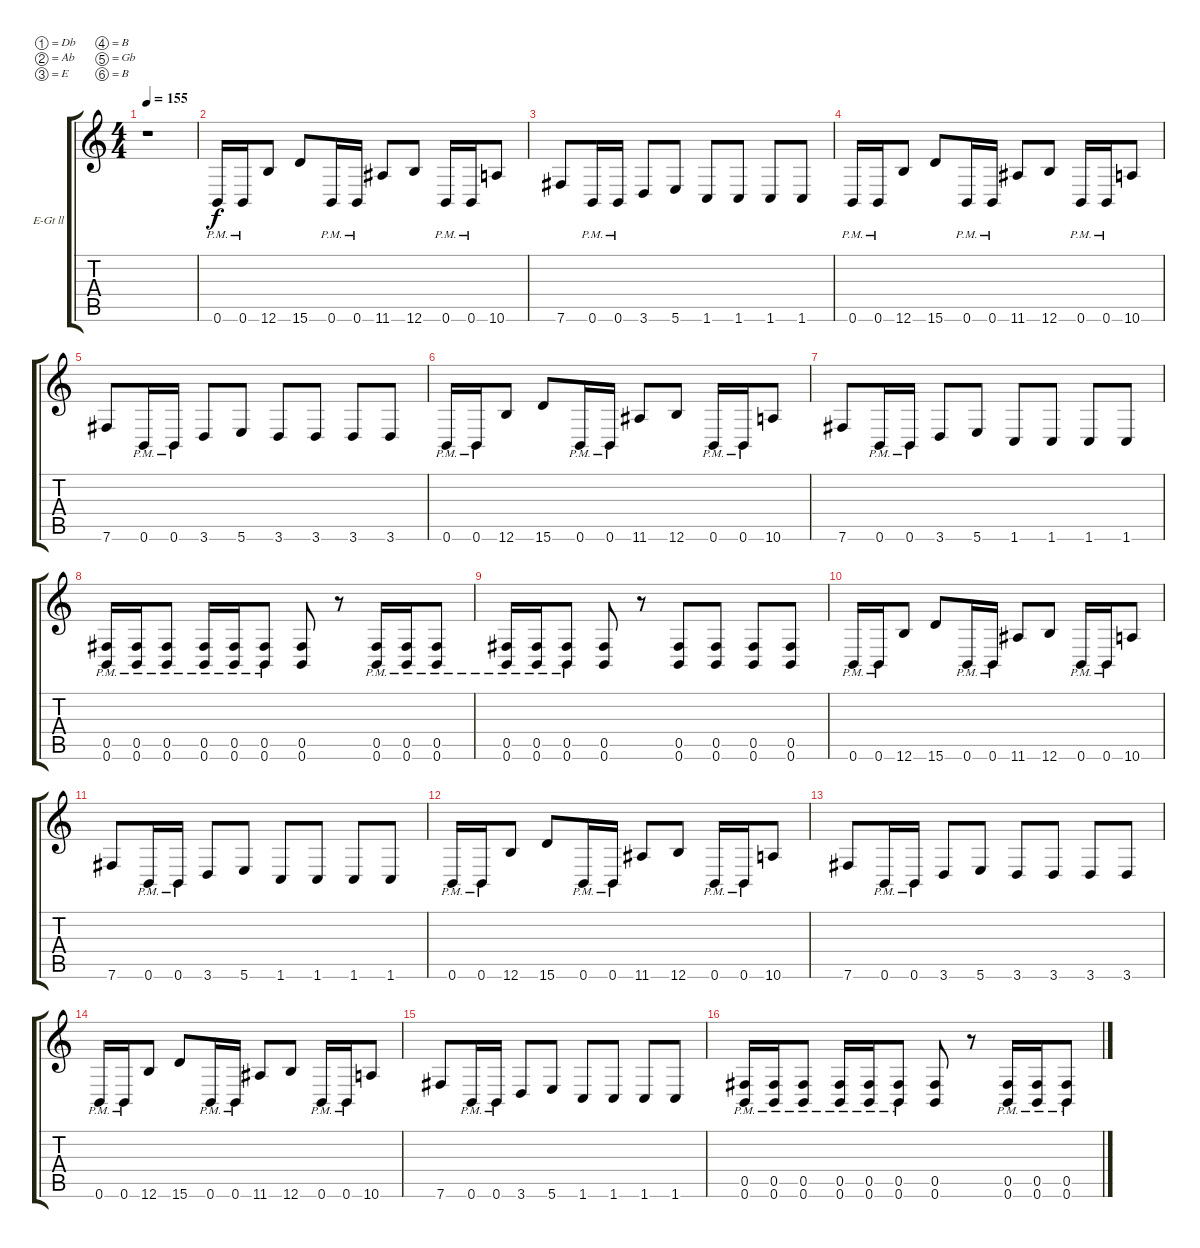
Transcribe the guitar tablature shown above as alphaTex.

\defaultSystemsLayout 4
\bracketExtendMode groupsimilarinstruments
\firstSystemTrackNameOrientation horizontal
\otherSystemsTrackNameOrientation horizontal
\track ("Guitar ll" "E-Gt ll") {instrument overdrivenguitar}
\staff {score tabs}
\tuning (Db4 Ab3 E3 B2 Gb2 B1)
\ts (4 4)
\tempo 155
\clef g2
\scale
1.06936
\ks c
r.1{dy f instrument overdrivenguitar} |
\scale
0.930643 0.6{pm}.16 0.6{pm}.16 12.6.8 15.6.8 0.6{pm}.16 0.6{pm}.16 11.6.8 12.6.8 0.6{pm}.16 0.6{pm}.16 10.6.8 |
\scale
1.03909 7.6.8 0.6{pm}.16 0.6{pm}.16 3.6.8 5.6.8 1.6.8 1.6.8 1.6.8 1.6.8 |
\scale
0.960908 0.6{pm}.16 0.6{pm}.16 12.6.8 15.6.8 0.6{pm}.16 0.6{pm}.16 11.6.8 12.6.8 0.6{pm}.16 0.6{pm}.16 10.6.8 |
\scale
1.03909 7.6.8 0.6{pm}.16 0.6{pm}.16 3.6.8 5.6.8 3.6.8 3.6.8 3.6.8 3.6.8 |
\scale
0.960908 0.6{pm}.16 0.6{pm}.16 12.6.8 15.6.8 0.6{pm}.16 0.6{pm}.16 11.6.8 12.6.8 0.6{pm}.16 0.6{pm}.16 10.6.8 |
\scale
1.03909 7.6.8 0.6{pm}.16 0.6{pm}.16 3.6.8 5.6.8 1.6.8 1.6.8 1.6.8 1.6.8 |
\scale
0.960908 (0.6{pm} 0.5{pm}).16 (0.6{pm} 0.5{pm}).16 (0.6{pm} 0.5{pm}).8 (0.6{pm} 0.5{pm}).16 (0.6{pm} 0.5{pm}).16 (0.6{pm} 0.5{pm}).8 (0.6 0.5).8 r.8 (0.6{pm} 0.5{pm}).16 (0.6{pm} 0.5{pm}).16 (0.6{pm} 0.5{pm}).8 |
\scale
1.03909 (0.6{pm} 0.5{pm}).16 (0.6{pm} 0.5{pm}).16 (0.6{pm} 0.5{pm}).8 (0.6 0.5).8 r.8 (0.5 0.6).8 (0.6 0.5).8 (0.6 0.5).8 (0.6 0.5).8 |
\scale
0.960908 0.6{pm}.16 0.6{pm}.16 12.6.8 15.6.8 0.6{pm}.16 0.6{pm}.16 11.6.8 12.6.8 0.6{pm}.16 0.6{pm}.16 10.6.8 |
\scale
1.03909 7.6.8 0.6{pm}.16 0.6{pm}.16 3.6.8 5.6.8 1.6.8 1.6.8 1.6.8 1.6.8 |
\scale
0.960908 0.6{pm}.16 0.6{pm}.16 12.6.8 15.6.8 0.6{pm}.16 0.6{pm}.16 11.6.8 12.6.8 0.6{pm}.16 0.6{pm}.16 10.6.8 |
\scale
1.03909 7.6.8 0.6{pm}.16 0.6{pm}.16 3.6.8 5.6.8 3.6.8 3.6.8 3.6.8 3.6.8 |
\scale
0.960908 0.6{pm}.16 0.6{pm}.16 12.6.8 15.6.8 0.6{pm}.16 0.6{pm}.16 11.6.8 12.6.8 0.6{pm}.16 0.6{pm}.16 10.6.8 |
\scale
1.03909 7.6.8 0.6{pm}.16 0.6{pm}.16 3.6.8 5.6.8 1.6.8 1.6.8 1.6.8 1.6.8 |
\scale
0.960908 (0.6{pm} 0.5{pm}).16 (0.6{pm} 0.5{pm}).16 (0.6{pm} 0.5{pm}).8 (0.6{pm} 0.5{pm}).16 (0.6{pm} 0.5{pm}).16 (0.6{pm} 0.5{pm}).8 (0.6 0.5).8 r.8 (0.6{pm} 0.5{pm}).16 (0.6{pm} 0.5{pm}).16 (0.6{pm} 0.5{pm}).8
